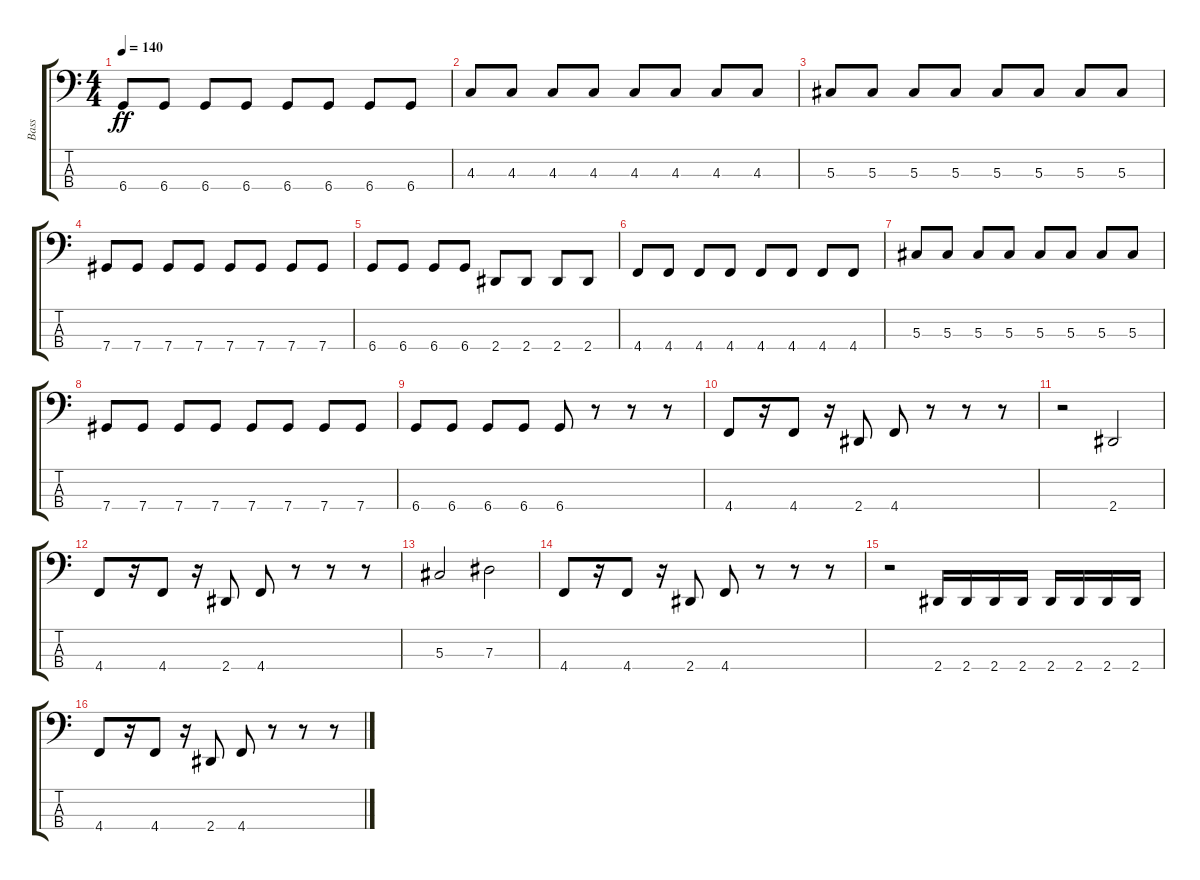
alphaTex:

\track ("Bass" "Bass") {instrument electricbasspick}
\staff {score tabs}
\tuning (Gb2 Db2 Ab1 Db1) {hide}
\ts (4 4)
\tempo 140
\clef f4
\ks c
6.4.8{dy ff} 6.4.8 6.4.8 6.4.8 6.4.8 6.4.8 6.4.8 6.4.8 |
4.3.8 4.3.8 4.3.8 4.3.8 4.3.8 4.3.8 4.3.8 4.3.8 |
5.3.8 5.3.8 5.3.8 5.3.8 5.3.8 5.3.8 5.3.8 5.3.8 |
7.4.8 7.4.8 7.4.8 7.4.8 7.4.8 7.4.8 7.4.8 7.4.8 |
6.4.8 6.4.8 6.4.8 6.4.8 2.4.8 2.4.8 2.4.8 2.4.8 |
4.4.8 4.4.8 4.4.8 4.4.8 4.4.8 4.4.8 4.4.8 4.4.8 |
5.3.8 5.3.8 5.3.8 5.3.8 5.3.8 5.3.8 5.3.8 5.3.8 |
7.4.8 7.4.8 7.4.8 7.4.8 7.4.8 7.4.8 7.4.8 7.4.8 |
6.4.8 6.4.8 6.4.8 6.4.8 6.4.8 r.8 r.8 r.8 |
4.4.8 r.16 4.4.8 r.16 2.4.8 4.4.8 r.8 r.8 r.8 |
r.2 2.4.2 |
4.4.8 r.16 4.4.8 r.16 2.4.8 4.4.8 r.8 r.8 r.8 |
5.3.2 7.3.2 |
4.4.8 r.16 4.4.8 r.16 2.4.8 4.4.8 r.8 r.8 r.8 |
r.2 2.4.16 2.4.16 2.4.16 2.4.16 2.4.16 2.4.16 2.4.16 2.4.16 |
4.4.8 r.16 4.4.8 r.16 2.4.8 4.4.8 r.8 r.8 r.8
